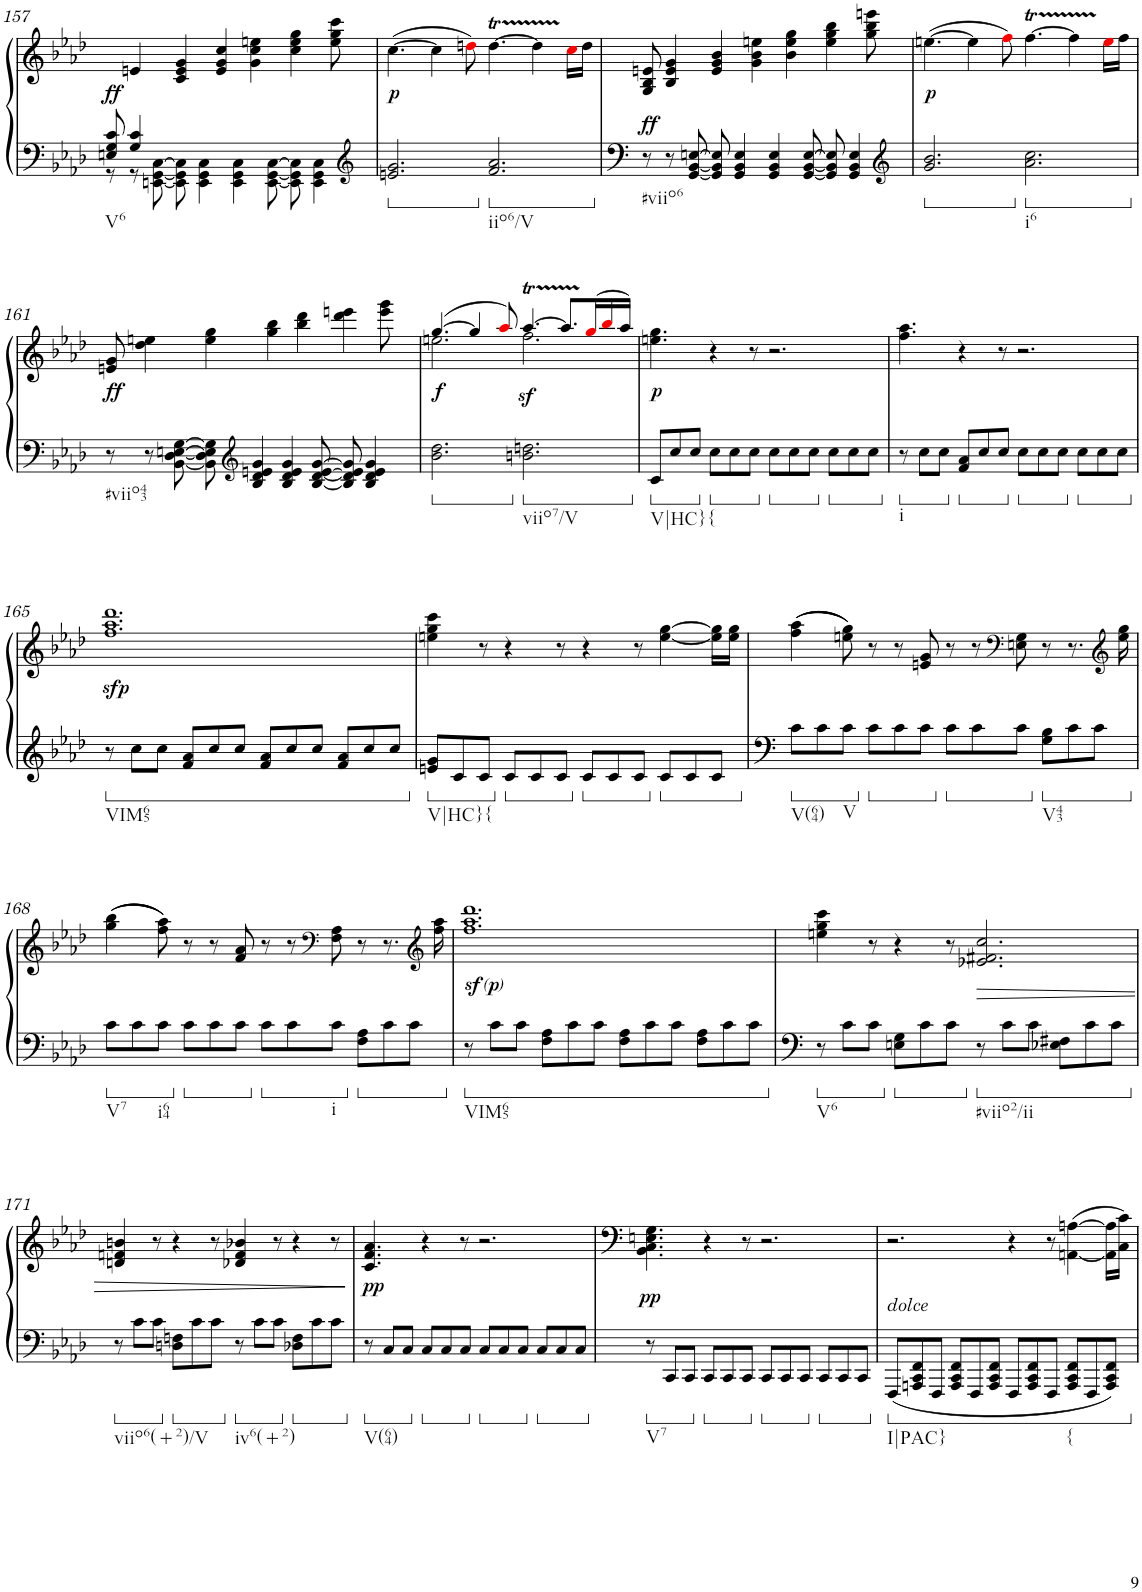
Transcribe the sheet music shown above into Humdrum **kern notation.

**kern	**kern	**dynam
*part1	*part1	*part1
*staff2	*staff1	*staff1/2
*I"Piano	*	*
*I'Pno.	*	*
!!LO:PB:g=z
*clefG2	*clefF4	*
*k[b-e-a-d-]	*k[b-e-a-d-]	*
*M12/8	*M12/8	*
=157	=157	=157
*^	*	*
!LO:TX:b:t=V6	!	!	!
!	!	!	!LO:DY:b
8En/ 8G/ 8c/	8r	8ryy	ff
4G/ 4c/	8r	4en/	.
.	[8EEn\ [8GG\ [>8C\	.	.
4ryy	8EE\] 8GG\] 8C\]	4c/ 4e/ 4g/	.
.	4EE\ 4GG\ 4C\	.	.
8ryy	.	4e/ 4g/ 4cc/	.
2.ryy	4EE\ 4GG\ 4C\	.	.
.	.	4g\ 4cc\ 4een\	.
.	[8EE\ [8GG\ [>8C\	.	.
.	8EE\] 8GG\] 8C\]	4cc\ 4ee\ 4gg\	.
.	4EE\ 4GG\ 4C\	.	.
.	.	8ee\ 8gg\ 8ccc\	.
*clefG2	*	*	*
8ryy	8ryy	8ryy	.
=158	=158	=158	=158
*	*	*^	*
!	!	!	!	!LO:DY:b
*v	*v	*	*	*
2.en/ 2.g/	(>[4.cc\	2.ryy	p
.	4cc\]	.	.
.	8ddni\)	.	.
!LO:TX:b:t=iio6/V	!	!	!
2.f/ 2.a-/	[4.ddt\	2.ryy	.
.	4ddTTT\]	.	.
.	16cci\LL	.	.
.	16dd\JJ	.	.
*	*v	*v	*
=159	=159	=159
!LO:TX:b:t=#viio6	!	!
!	!	!LO:DY:a=2
8r	8G/ 8B-/ 8en/	ff
8r	4B-/ 4e/ 4g/	.
[8GG/ [8BB-/ [8En/	.	.
8GG/] 8BB-/] 8E/]	4e/ 4g/ 4b-/	.
4GG/ 4BB-/ 4E/	.	.
.	4g\ 4b-\ 4een\	.
4GG/ 4BB-/ 4E/	.	.
.	4b-\ 4ee\ 4gg\	.
[8GG/ [8BB-/ [8E/	.	.
8GG/] 8BB-/] 8E/]	4ee\ 4gg\ 4bb-\	.
4GG/ 4BB-/ 4E/	.	.
.	8gg\ 8bb-\ 8eeen\	.
*clefG2	*	*
8ryy	8ryy	.
=160	=160	=160
*	*^	*
!	!	!	!LO:DY:b
2.g/ 2.b-/	(>[4.een\	2.ryy	p
.	4ee\]	.	.
.	8ffi\)	.	.
!LO:TX:b:t=i6	!	!	!
2.a-\ 2.cc\	[4.ffT\	2.ryy	.
.	4ffTTT\]	.	.
.	16eei\LL	.	.
.	16ff\JJ	.	.
*	*v	*v	*
!!LO:LB:g=z
=161	=161	=161
!LO:TX:b:t=#viio43	!	!
!	!	!LO:DY:b
8r	8en/ 8g/	ff
8r	4dd-\ 4een\	.
[8BB-\ [8D-\ [8En\ [8G\	.	.
8BB-\] 8D-\] 8E\] 8G\]	4ee\ 4gg\	.
*clefG2	*	*
4B-/ 4d-/ 4en/ 4g/	.	.
.	4gg\ 4bb-\	.
4B-/ 4d-/ 4e/ 4g/	.	.
.	4bb-\ 4ddd-\	.
[8B-/ [8d-/ [8e/ [8g/	.	.
8B-/] 8d-/] 8e/] 8g/]	4ddd-\ 4eeen\	.
4B-/ 4d-/ 4e/ 4g/	.	.
.	8eee\ 8ggg\	.
8ryy	8ryy	.
=162	=162	=162
*	*^	*
*	*	*^	*
!	!	!	!	!LO:DY:b
2.b-\ 2.dd-\	([4.gg/	2.een\	2.ryy	f
.	4gg/]	.	.	.
.	8aa-i/)	.	.	.
!LO:TX:b:t=viio7/V	!	!	!	!
!	!	!	!	!LO:DY:b
2.bn\ 2.ddn\	[4.aa-T/	2.ff\	2.ryy	sf
.	8.aa-TTT/L]	.	.	.
.	(16ggi/L	.	.	.
.	16bb-i/	.	.	.
.	16aa-/JJ)	.	.	.
*	*	*v	*v	*
=163	=163	=163	=163
!LO:TX:b:t=V|HC}{	!	!	!
!	!	!	!LO:DY:b
8c/L	4.een\ 4.gg\	4.ryy	p
8cc/	.	.	.
8cc/J	.	.	.
8cc\L	4r	4ryy	.
8cc\	.	.	.
8cc\J	8r	8ryy	.
8cc\L	2.r	2.ryy	.
8cc\	.	.	.
8cc\J	.	.	.
8cc\L	.	.	.
8cc\	.	.	.
8cc\J	.	.	.
*	*v	*v	*
=164	=164	=164
!LO:TX:b:t=i	!	!
8r	4.ff\ 4.aa-\	.
8cc\L	.	.
8cc\J	.	.
8f/ 8a-/L	4r	.
8cc/	.	.
8cc/J	8r	.
8cc\L	2.r	.
8cc\	.	.
8cc\J	.	.
8cc\L	.	.
8cc\	.	.
8cc\J	.	.
!!LO:LB:g=z
=165	=165	=165
!LO:TX:b:t=VIM65	!	!
!	!	!LO:DY:b
8r	1.ff 1.aa- 1.ddd-	sfp
8cc\L	.	.
8cc\J	.	.
8f/ 8a-/L	.	.
8cc/	.	.
8cc/J	.	.
8f/ 8a-/L	.	.
8cc/	.	.
8cc/J	.	.
8f/ 8a-/L	.	.
8cc/	.	.
8cc/J	.	.
=166	=166	=166
!LO:TX:b:t=V|HC}{	!	!
8en/ 8g/L	4een\ 4gg\ 4ccc\	.
8c/	.	.
8c/J	8r	.
8c/L	4r	.
8c/	.	.
8c/J	8r	.
8c/L	4r	.
8c/	.	.
8c/J	8r	.
8c/L	[4ee\ [4gg\	.
8c/	.	.
8c/J	16ee\] 16gg\]LL	.
.	16ee\ 16gg\JJ	.
=167	=167	=167
!LO:TX:b:t=V(64)	!	!
8c\L	((4ff\ 4aa-\	.
8c\	.	.
!LO:TX:b:t=V	!	!
8c\J	8een\ 8gg\))	.
8c\L	8r	.
8c\	8r	.
8c\J	8en/ 8g/	.
8c\L	8r	.
8c\	8r	.
*	*clefF4	*
8c\J	8En\ 8G\	.
!LO:TX:b:t=V43	!	!
8G\ 8B-\L	8r	.
8c\	8.r	.
8c\J	.	.
*	*clefG2	*
.	16ee\ 16gg\	.
!!LO:LB:g=z
=168	=168	=168
!LO:TX:b:t=V7	!	!
8c\L	((4gg\ 4bb-\	.
8c\	.	.
!LO:TX:b:t=i64	!	!
8c\J	8ff\ 8aa-\))	.
8c\L	8r	.
8c\	8r	.
8c\J	8f/ 8a-/	.
8c\L	8r	.
8c\	8r	.
*	*clefF4	*
!LO:TX:b:t=i	!	!
8c\J	8F\ 8A-\	.
8F\ 8A-\L	8r	.
8c\	8.r	.
8c\J	.	.
*	*clefG2	*
.	16ff\ 16aa-\	.
=169	=169	=169
!LO:TX:b:t=VIM65	!	!
!	!	!LO:DY:b
!	!	!LO:DY:n=1:b
!	!	!LO:DY:n=2:b
8r	1.ffz< 1.aa-z< 1.ddd-z<	other-dynamics p other-dynamics
8c\L	.	.
8c\J	.	.
8F\ 8A-\L	.	.
8c\	.	.
8c\J	.	.
8F\ 8A-\L	.	.
8c\	.	.
8c\J	.	.
8F\ 8A-\L	.	.
8c\	.	.
8c\J	.	.
=170	=170	=170
!LO:TX:b:t=V6	!	!
8r	4een\ 4gg\ 4ccc\	.
8c\L	.	.
8c\J	8r	.
8En\ 8G\L	4r	.
8c\	.	.
8c\J	8r	.
!LO:TX:b:t=#viio2/ii	!	!
!	!	!LO:HP:b
8r	2.e-X/ 2.f#X/ 2.cc/	>
8c\L	.	.
8c\J	.	.
8E-X\ 8F#X\L	.	.
8c\	.	.
8c\J	.	.
!!LO:LB:g=z
=171	=171	=171
!LO:TX:b:t=viio6(+2)/V	!	!
8r	4dn/ 4fn/ 4bn/	.
8c\L	.	.
8c\J	8r	.
8Dn\ 8Fn\L	4r	.
8c\	.	.
8c\J	8r	.
!LO:TX:b:t=iv6(+2)	!	!
8r	4d-X/ 4f/ 4b-X/	.
8c\L	.	.
8c\J	8r	.
8D-X\ 8F\L	4r	.
8c\	.	.
8c\J	8r	.
.	.	]
=172	=172	=172
!LO:TX:b:t=V(64)	!	!
!	!	!LO:DY:b
8r	4.c/ 4.f/ 4.a-/	pp
8C/L	.	.
8C/J	.	.
8C/L	4r	.
8C/	.	.
8C/J	8r	.
8C/L	2.r	.
8C/	.	.
8C/J	.	.
8C/L	.	.
8C/	.	.
8C/J	.	.
=173	=173	=173
!LO:TX:b:t=V7	!	!
!	!	!LO:DY:b
8r	4.BB-\ 4.C\ 4.En\ 4.G\	pp
8CC/L	.	.
8CC/J	.	.
8CC/L	4r	.
8CC/	.	.
8CC/J	8r	.
8CC/L	2.r	.
8CC/	.	.
8CC/J	.	.
8CC/L	.	.
8CC/	.	.
8CC/J	.	.
=174	=174	=174
!LO:TX:a:i:t=dolce	!	!
!LO:TX:b:t=I|PAC}	!	!
8FFF/L	2.r	.
8AAAn/ 8CC/ 8FF/	.	.
8FFF/J	.	.
8AAA/ 8CC/ 8FF/L	.	.
8FFF/	.	.
8AAA/ 8CC/ 8FF/J	.	.
8FFF/L	4r	.
8AAA/ 8CC/ 8FF/	.	.
8FFF/J	8r	.
!LO:TX:b:t={	!	!
8AAA/ 8CC/ 8FF/L	([4AAn\ [4An\	.
8FFF/	.	.
8AAA/ 8CC/ 8FF/J	16AA\] 16A\]LL	.
.	16C\ 16c\JJ)	.
=	=	=
*-	*-	*-
